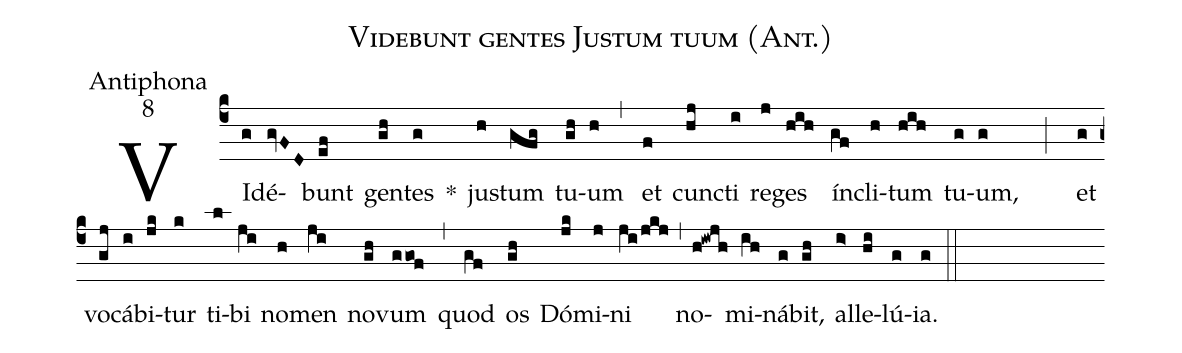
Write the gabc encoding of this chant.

name:Videbunt gentes Justum tuum (Ant.);
office-part:Antiphona;
mode:8;
%%
(c4) VI(g)dé(gvFD)bunt(ef) gen(gh)tes(g) *() ju(h)stum(gfg) tu(gh)um (h) (,) et(f) cun(hj)cti(i) re(j)ges(hih) ín(gf)cli(h)tum(hih) tu(g)um,(g) ( ;) et(g) vo(gj)cá(i)bi(jk)tur(k) ti(l)bi(ji) no(h)men(ji) no(gh)vum(ggof) (,) quod(gf) os(gh) Dó(jk)mi(j)ni(ji/jkj) (,) no(h!iwjh)mi(ih)ná(g)bit,(gh) al(i>)le(hi)lú(g)ia.(g) (::)
